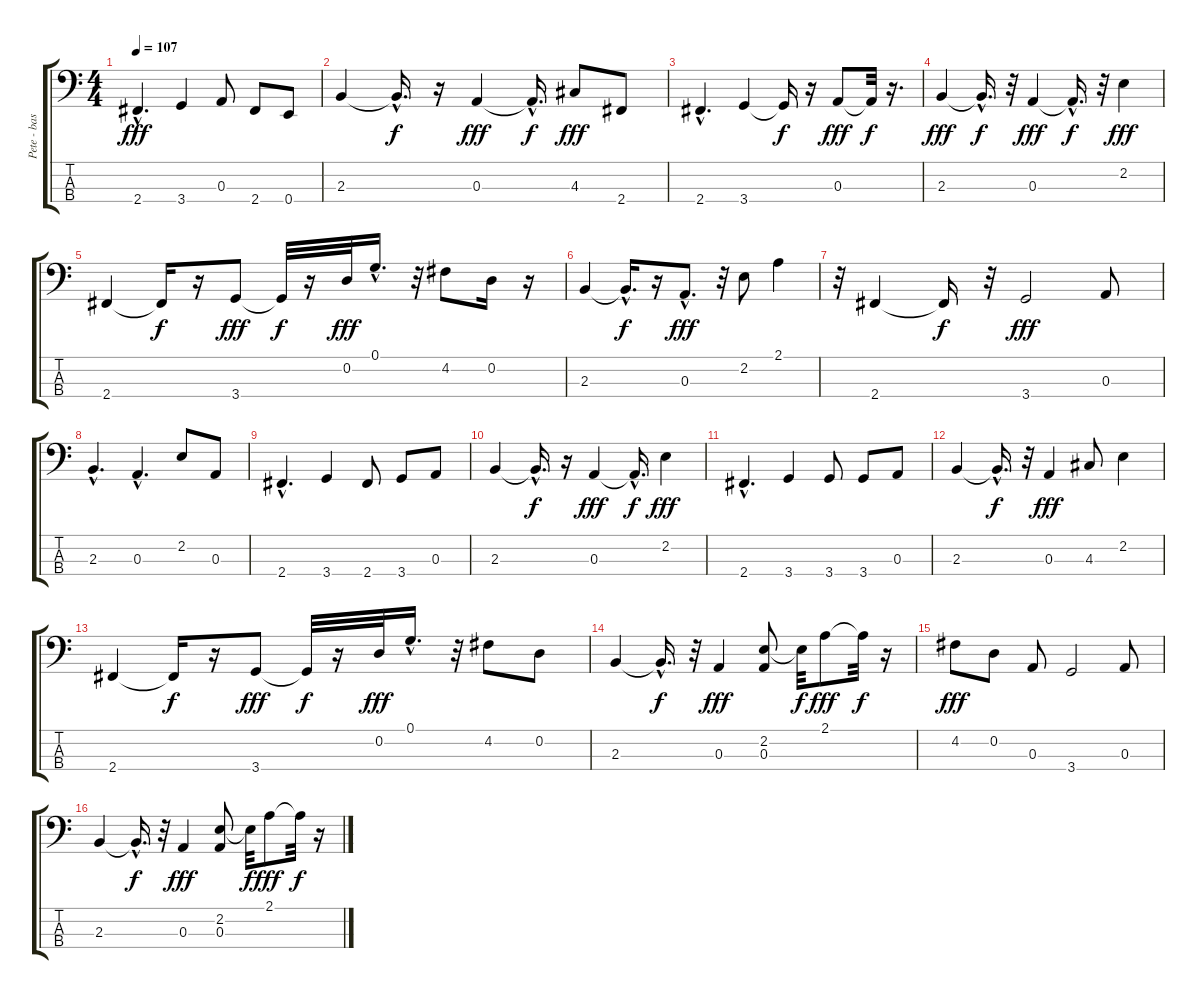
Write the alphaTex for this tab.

\track ("Pete - bass guitar" "Pete - bas") {instrument electricbassfinger}
\staff {score tabs}
\tuning (G2 D2 A1 E1) {hide}
\ts (4 4)
\tempo 107
\clef f4
\ks c
2.4{hac}.4{d dy fff} 3.4.4 0.3.8 2.4.8 0.4.8 |
2.3.4 2.3{hac t}.16{d dy f} r.16 0.3.4{dy fff} 0.3{hac t}.16{d dy f} 4.3.8{dy fff} 2.4.8 |
2.4{hac}.4{d} 3.4.4 3.4{t}.16{dy f} r.16 0.3.8{dy fff} 0.3{t}.32{dy f} r.16{d} |
2.3.4{dy fff} 2.3{hac t}.16{d dy f} r.32 0.3.4{dy fff} 0.3{hac t}.16{d dy f} r.32 2.2.4{dy fff} |
2.4.4 2.4{t}.16{dy f} r.16 3.4.8{dy fff} 3.4{t}.32{dy f} r.16 0.2.32{dy fff} 0.1{hac}.16{d} r.32 4.2.8 0.2.16 r.16 |
2.3.4 2.3{hac t}.16{d dy f} r.16 0.3{hac}.8{d dy fff} r.32 2.2.8 2.1.4 |
r.32 2.4.4 2.4{t}.16{dy f} r.32 3.4.2{dy fff} 0.3.8 |
2.3{hac}.4{d} 0.3{hac}.4{d} 2.2.8 0.3.8 |
2.4{hac}.4{d} 3.4.4 2.4.8 3.4.8 0.3.8 |
2.3.4 2.3{hac t}.16{d dy f} r.16 0.3.4{dy fff} 0.3{hac t}.16{d dy f} 2.2.4{dy fff} |
2.4{hac}.4{d} 3.4.4 3.4.8 3.4.8 0.3.8 |
2.3.4 2.3{hac t}.16{d dy f} r.32 0.3.4{dy fff} 4.3.8 2.2.4 |
2.4.4 2.4{t}.16{dy f} r.16 3.4.8{dy fff} 3.4{t}.32{dy f} r.16 0.2.32{dy fff} 0.1{hac}.16{d} r.32 4.2.8 0.2.8 |
2.3.4 2.3{hac t}.16{d dy f} r.32 0.3.4{dy fff} (2.2 0.3).8 2.2{t}.32{dy f} 2.1.8{dy fff} 2.1{t}.32{dy f} r.16 |
4.2.8{dy fff} 0.2.8 0.3.8 3.4.2 0.3.8 |
2.3.4 2.3{hac t}.16{d dy f} r.32 0.3.4{dy fff} (2.2 0.3).8 2.2{t}.32{dy f} 2.1.8{dy fff} 2.1{t}.32{dy f} r.16
